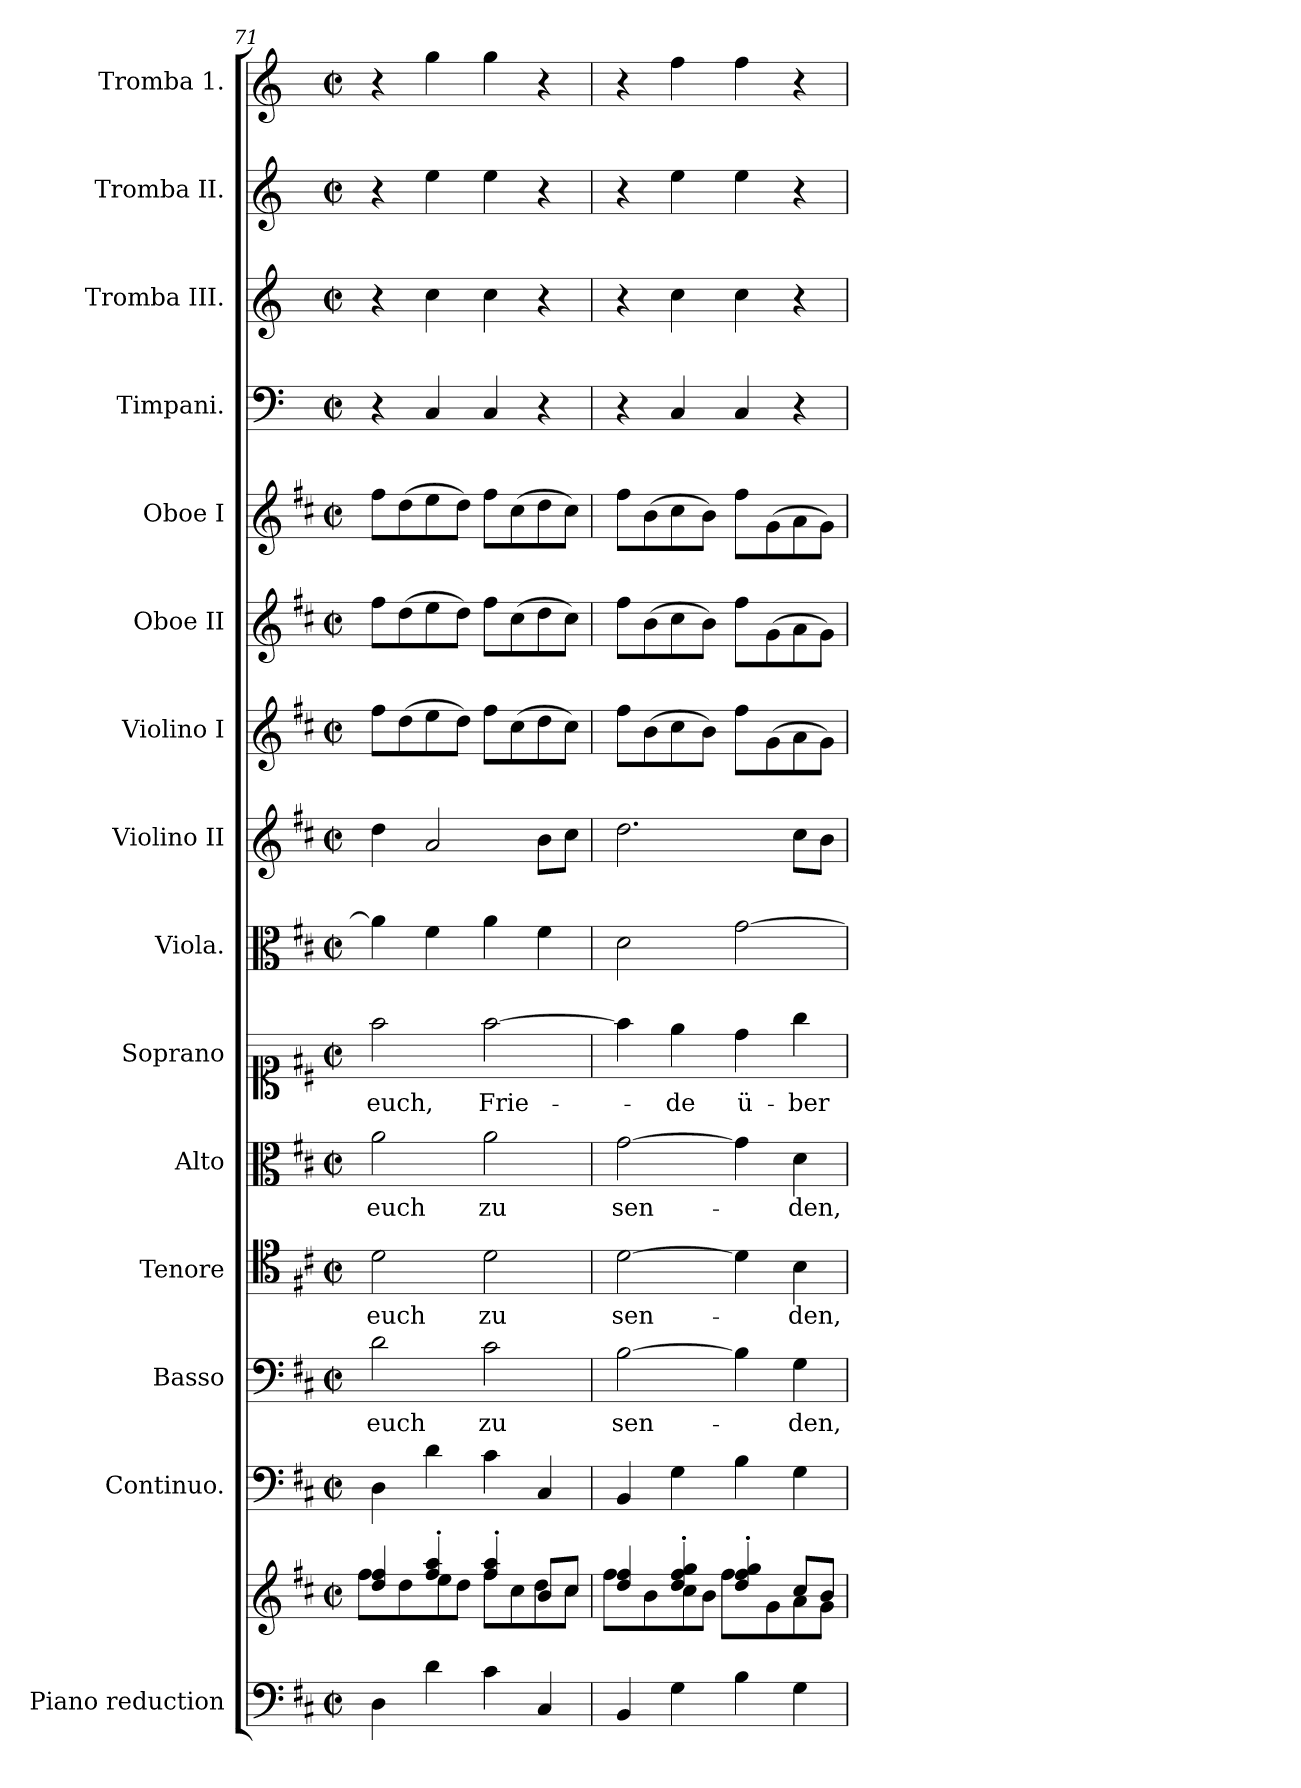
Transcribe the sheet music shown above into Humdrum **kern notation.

**kern	**kern	**kern	**kern	**text	**kern	**text	**kern	**text	**kern	**text	**kern	**kern	**kern	**kern	**kern	**kern	**kern	**kern	**kern
*part15	*part15	*part14	*part13	*part13	*part12	*part12	*part11	*part11	*part10	*part10	*part9	*part8	*part7	*part6	*part5	*part4	*part3	*part2	*part1
*staff16	*staff15	*staff14	*staff13	*staff13	*staff12	*staff12	*staff11	*staff11	*staff10	*staff10	*staff9	*staff8	*staff7	*staff6	*staff5	*staff4	*staff3	*staff2	*staff1
*I"Piano reduction	*	*I"Continuo.	*I"Basso	*	*I"Tenore	*	*I"Alto	*	*I"Soprano	*	*I"Viola.	*I"Violino II	*I"Violino I	*I"Oboe II	*I"Oboe I	*I"Timpani.	*I"Tromba III.	*I"Tromba II.	*I"Tromba 1.
*I'Pno	*	*	*	*	*	*	*	*	*	*	*I'Vla	*	*I'Vln	*I'Ob	*I'Ob	*I'Timp	*	*	*
*clefF4	*clefG2	*clefF4	*clefF4	*	*clefC4	*	*clefC3	*	*clefC1	*	*clefC3	*clefG2	*clefG2	*clefG2	*clefG2	*clefF4	*clefG2	*clefG2	*clefG2
*	*	*	*	*	*	*	*	*	*	*	*	*	*	*	*	*ITrd-1c-2	*ITrd-1c-2	*ITrd-1c-2	*ITrd-1c-2
*k[f#c#]	*k[f#c#]	*k[f#c#]	*k[f#c#]	*	*k[f#c#]	*	*k[f#c#]	*	*k[f#c#]	*	*k[f#c#]	*k[f#c#]	*k[f#c#]	*k[f#c#]	*k[f#c#]	*k[f#c#]	*k[f#c#]	*k[f#c#]	*k[f#c#]
*M2/2	*M2/2	*M2/2	*M2/2	*	*M2/2	*	*M2/2	*	*M2/2	*	*M2/2	*M2/2	*M2/2	*M2/2	*M2/2	*M2/2	*M2/2	*M2/2	*M2/2
*met(c|)	*met(c|)	*met(c|)	*met(c|)	*	*met(c|)	*	*met(c|)	*	*met(c|)	*	*met(c|)	*met(c|)	*met(c|)	*met(c|)	*met(c|)	*met(c|)	*met(c|)	*met(c|)	*met(c|)
=71	=71	=71	=71	=71	=71	=71	=71	=71	=71	=71	=71	=71	=71	=71	=71	=71	=71	=71	=71
*	*^	*	*	*	*	*	*	*	*	*	*	*	*	*	*	*	*	*	*
!	!	!	!	!	!LO:LY:b	!	!LO:LY:b	!	!LO:LY:b	!	!LO:LY:b	!	!	!	!	!	!	!	!	!
4D\	4dd/ 4ff#/	8ff#\L	4D\	2d\	euch	2d\	euch	2a\	-euch	2ff#\	euch,	4a\]	4dd\	8ff#\L	8ff#\L	8ff#\L	4r	4r	4r	4r
.	.	8dd\	.	.	.	.	.	.	.	.	.	.	.	(8dd\	(8dd\	(8dd\	.	.	.	.
4d\	4ff#/' 4aa/'	8ee\	4d\	.	.	.	.	.	.	.	.	4f#\	2a/	8ee\	8ee\	8ee\	4D/	4dd\	4ff#\	4aa\
.	.	8dd\J	.	.	.	.	.	.	.	.	.	.	.	8dd\J)	8dd\J)	8dd\J)	.	.	.	.
!	!	!	!	!	!LO:LY:b	!	!LO:LY:b	!	!LO:LY:b	!	!LO:LY:b	!	!	!	!	!	!	!	!	!
4c#\	4ff#/' 4aa/'	8ff#\L	4c#\	2c#\	zu	2d\	zu	2a\	zu	[2ff#\	Frie-	4a\	.	8ff#\L	8ff#\L	8ff#\L	4D/	4dd\	4ff#\	4aa\
.	.	8cc#\	.	.	.	.	.	.	.	.	.	.	.	(8cc#\	(8cc#\	(8cc#\	.	.	.	.
4C#/	8b/L	8dd\	4C#/	.	.	.	.	.	.	.	.	4f#\	8b\L	8dd\	8dd\	8dd\	4r	4r	4r	4r
.	8cc#/J	8cc#\J	.	.	.	.	.	.	.	.	.	.	8cc#\J	8cc#\J)	8cc#\J)	8cc#\J)	.	.	.	.
!!LO:PB:g=z
=72	=72	=72	=72	=72	=72	=72	=72	=72	=72	=72	=72	=72	=72	=72	=72	=72	=72	=72	=72	=72
!	!	!	!	!	!LO:LY:b	!	!LO:LY:b	!	!LO:LY:b	!	!	!	!	!	!	!	!	!	!	!
4BB/	4dd/ 4ff#/	8ff#\L	4BB/	[2B\	sen-	[2d\	sen-	[2g\	sen-	4ff#\]	.	2d\	2.dd\	8ff#\L	8ff#\L	8ff#\L	4r	4r	4r	4r
.	.	8b\	.	.	.	.	.	.	.	.	.	.	.	(8b\	(8b\	(8b\	.	.	.	.
!	!	!	!	!	!	!	!	!	!	!	!LO:LY:b	!	!	!	!	!	!	!	!	!
4G\	4dd/' 4ff#/' 4gg/'	8cc#\	4G\	.	.	.	.	.	.	4ee\	de	.	.	8cc#\	8cc#\	8cc#\	4D/	4dd\	4ff#\	4gg\
.	.	8b\J	.	.	.	.	.	.	.	.	.	.	.	8b\J)	8b\J)	8b\J)	.	.	.	.
!	!	!	!	!	!	!	!	!	!	!	!LO:LY:b	!	!	!	!	!	!	!	!	!
4B\	4dd/' 4ff#/' 4gg/'	8ff#\L	4B\	4B\]	.	4d\]	.	4g\]	.	4dd\	ü-	[2g\	.	8ff#\L	8ff#\L	8ff#\L	4D/	4dd\	4ff#\	4gg\
.	.	8g\	.	.	.	.	.	.	.	.	.	.	.	(8g\	(8g\	(8g\	.	.	.	.
!	!	!	!	!	!LO:LY:b	!	!LO:LY:b	!	!LO:LY:b	!	!LO:LY:b	!	!	!	!	!	!	!	!	!
4G\	8cc#/L	8a\	4G\	4G\	-den,	4B\	-den,	4d\	-den,	4gg\	-ber	.	8cc#\L	8a\	8a\	8a\	4r	4r	4r	4r
.	8b/J	8g\J	.	.	.	.	.	.	.	.	.	.	8b\J	8g\J)	8g\J)	8g\J)	.	.	.	.
*	*v	*v	*	*	*	*	*	*	*	*	*	*	*	*	*	*	*	*	*	*
=	=	=	=	=	=	=	=	=	=	=	=	=	=	=	=	=	=	=	=
*-	*-	*-	*-	*-	*-	*-	*-	*-	*-	*-	*-	*-	*-	*-	*-	*-	*-	*-	*-
